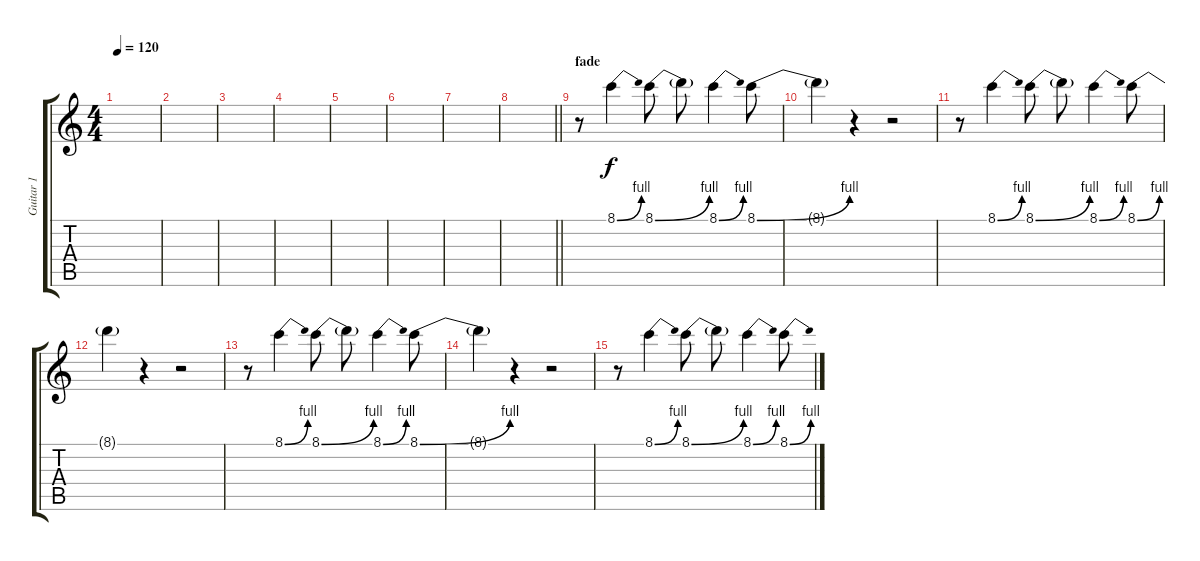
\track ("Guitar 1" "Guitar 1") {instrument distortionguitar}
\staff {score tabs}
\tuning (E4 B3 G3 D3 A2 E2) {hide}
\ts (4 4)
\tempo 120
\clef g2
\ks c
|
|
|
|
|
|
|
\barLineRight lightlight
|
\section ("" "fade")
r.8{volume 13} 8.1{be (bend 0 0 60 4)}.4 8.1{be (bend 0 0 60 4)}.8 8.1{t}.8 8.1{be (bend 0 0 60 4)}.4 8.1{be (bend 0 0 60 4)}.8 |
8.1{t}.4{volume 11} r.4 r.2 |
r.8{volume 9} 8.1{be (bend 0 0 60 4)}.4 8.1{be (bend 0 0 60 4)}.8 8.1{t}.8 8.1{be (bend 0 0 60 4)}.4 8.1{be (bend 0 0 60 4)}.8 |
8.1{t}.4{volume 7} r.4 r.2 |
r.8{volume 5} 8.1{be (bend 0 0 60 4)}.4 8.1{be (bend 0 0 60 4)}.8 8.1{t}.8 8.1{be (bend 0 0 60 4)}.4 8.1{be (bend 0 0 60 4)}.8 |
8.1{t}.4{volume 3} r.4 r.2 |
r.8{volume 1} 8.1{be (bend 0 0 60 4)}.4 8.1{be (bend 0 0 60 4)}.8 8.1{t}.8 8.1{be (bend 0 0 60 4)}.4 8.1{be (bend 0 0 60 4)}.8
